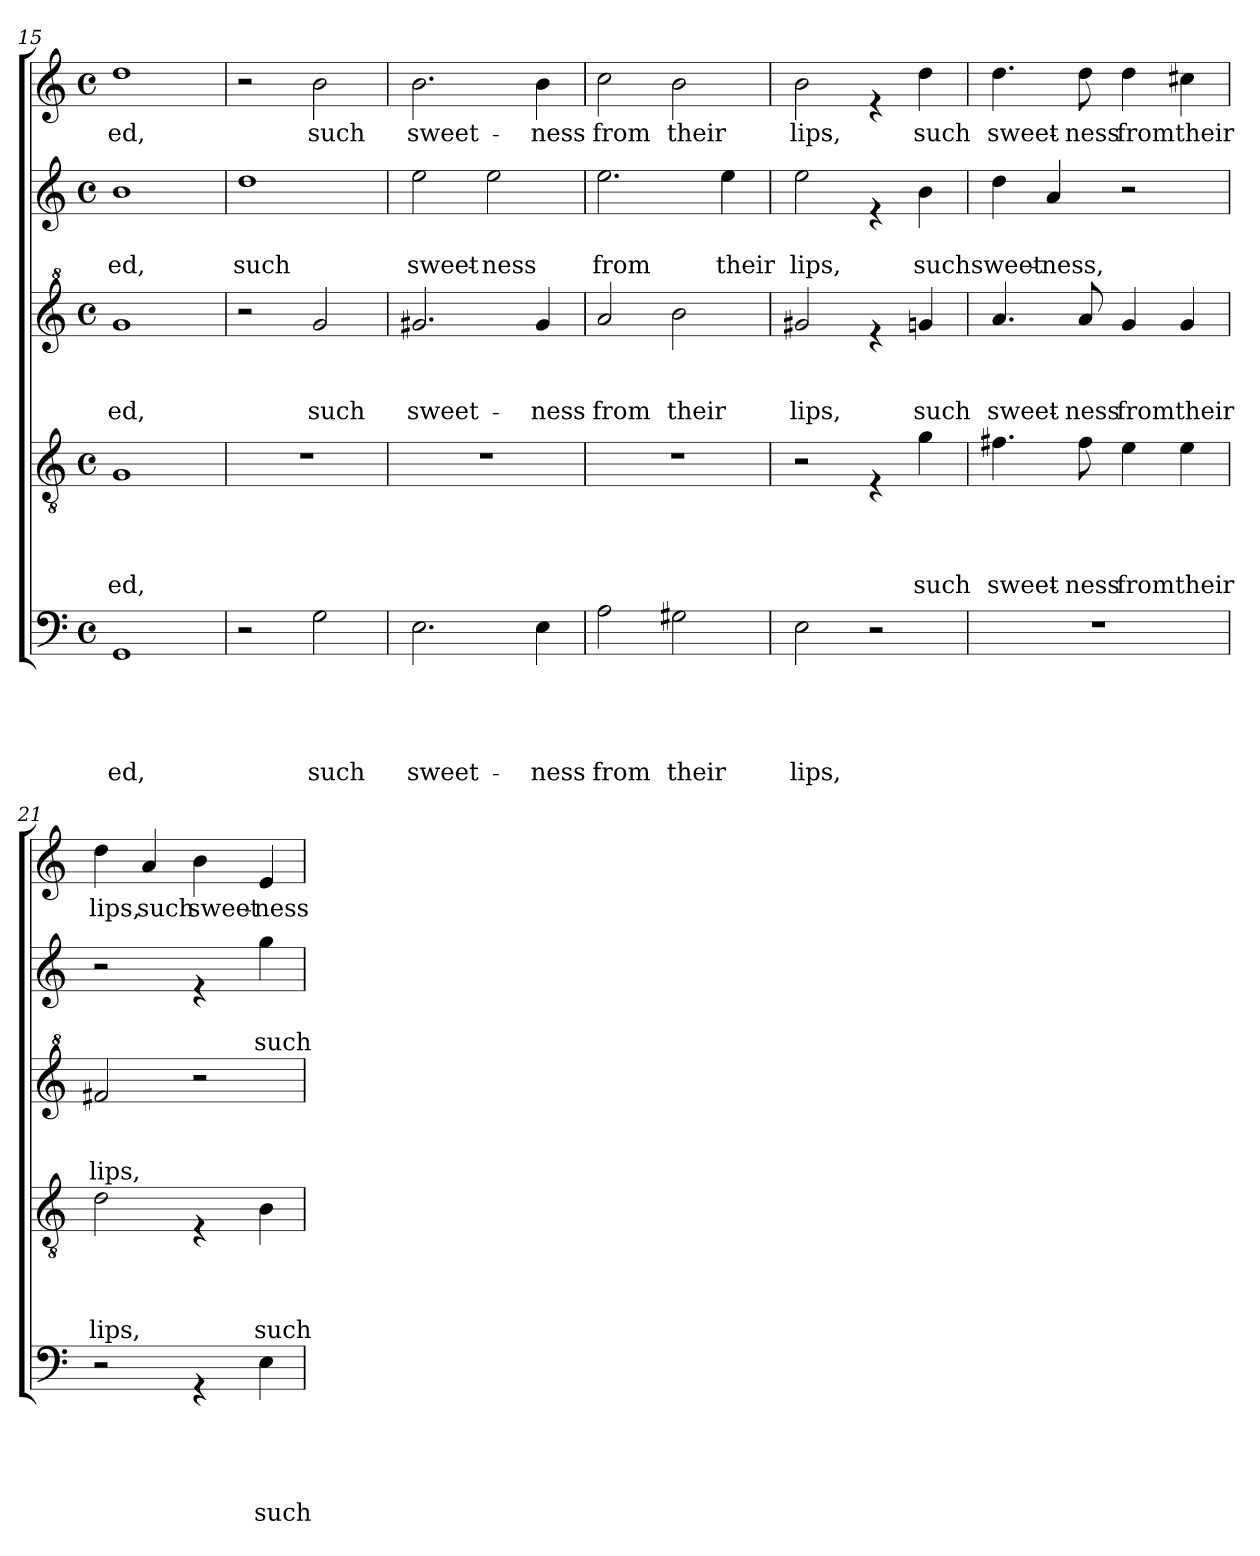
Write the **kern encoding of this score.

**kern	**text	**text	**text	**text	**text	**kern	**text	**text	**text	**text	**kern	**text	**text	**text	**kern	**text	**text	**kern	**text
*part5	*part5	*part5	*part5	*part5	*part5	*part4	*part4	*part4	*part4	*part4	*part3	*part3	*part3	*part3	*part2	*part2	*part2	*part1	*part1
*staff5	*staff5	*staff5	*staff5	*staff5	*staff5	*staff4	*staff4	*staff4	*staff4	*staff4	*staff3	*staff3	*staff3	*staff3	*staff2	*staff2	*staff2	*staff1	*staff1
*clefF4	*	*	*	*	*	*clefGv2	*	*	*	*	*clefG^2	*	*	*	*clefG2	*	*	*clefG2	*
*k[]	*	*	*	*	*	*k[]	*	*	*	*	*k[]	*	*	*	*k[]	*	*	*k[]	*
*C:	*	*	*	*	*	*C:	*	*	*	*	*C:	*	*	*	*C:	*	*	*C:	*
*M4/4	*	*	*	*	*	*M4/4	*	*	*	*	*M4/4	*	*	*	*M4/4	*	*	*M4/4	*
*met(c)	*	*	*	*	*	*met(c)	*	*	*	*	*met(c)	*	*	*	*met(c)	*	*	*met(c)	*
=15	=15	=15	=15	=15	=15	=15	=15	=15	=15	=15	=15	=15	=15	=15	=15	=15	=15	=15	=15
!	!	!	!	!	!LO:LY:b	!	!	!	!	!LO:LY:b	!	!	!	!LO:LY:b	!	!	!LO:LY:b	!	!LO:LY:b
1GG	.	.	.	.	-ed,	1G	.	.	.	-ed,	1gg	.	.	-ed,	1b	.	-ed,	1dd	-ed,
=16	=16	=16	=16	=16	=16	=16	=16	=16	=16	=16	=16	=16	=16	=16	=16	=16	=16	=16	=16
!	!	!	!	!	!	!	!	!	!	!	!	!	!	!	!	!	!LO:LY:b	!	!
2r	.	.	.	.	.	1r	.	.	.	.	2r	.	.	.	1dd	.	such	2r	.
!	!	!	!	!	!LO:LY:b	!	!	!	!	!	!	!	!	!LO:LY:b	!	!	!	!	!LO:LY:b
2G\	.	.	.	.	such	.	.	.	.	.	2gg/	.	.	such	.	.	.	2b\	such
!!LO:PB:g=z
=17	=17	=17	=17	=17	=17	=17	=17	=17	=17	=17	=17	=17	=17	=17	=17	=17	=17	=17	=17
!	!	!	!	!	!LO:LY:b	!	!	!	!	!	!	!	!	!LO:LY:b	!	!	!LO:LY:b	!	!LO:LY:b
2.E\	.	.	.	.	sweet-	1r	.	.	.	.	2.gg#X/	.	.	sweet-	2ee\	.	sweet-	2.b\	sweet-
!	!	!	!	!	!	!	!	!	!	!	!	!	!	!	!	!	!LO:LY:b	!	!
.	.	.	.	.	.	.	.	.	.	.	.	.	.	.	2ee\	.	-ness	.	.
!	!	!	!	!	!LO:LY:b	!	!	!	!	!	!	!	!	!LO:LY:b	!	!	!	!	!LO:LY:b
4E\	.	.	.	.	-ness	.	.	.	.	.	4gg#/	.	.	-ness	.	.	.	4b\	-ness
=18	=18	=18	=18	=18	=18	=18	=18	=18	=18	=18	=18	=18	=18	=18	=18	=18	=18	=18	=18
!	!	!	!	!	!LO:LY:b	!	!	!	!	!	!	!	!	!LO:LY:b	!	!	!LO:LY:b	!	!LO:LY:b
2A\	.	.	.	.	from	1r	.	.	.	.	2aa/	.	.	from	2.ee\	.	from	2cc\	from
!	!	!	!	!	!LO:LY:b	!	!	!	!	!	!	!	!	!LO:LY:b	!	!	!	!	!LO:LY:b
2G#X\	.	.	.	.	their	.	.	.	.	.	2bb\	.	.	their	.	.	.	2b\	their
!	!	!	!	!	!	!	!	!	!	!	!	!	!	!	!	!	!LO:LY:b	!	!
.	.	.	.	.	.	.	.	.	.	.	.	.	.	.	4ee\	.	their	.	.
=19	=19	=19	=19	=19	=19	=19	=19	=19	=19	=19	=19	=19	=19	=19	=19	=19	=19	=19	=19
!	!	!	!	!	!LO:LY:b	!	!	!	!	!	!	!	!	!LO:LY:b	!	!	!LO:LY:b	!	!LO:LY:b
2E\	.	.	.	.	lips,	2r	.	.	.	.	2gg#X/	.	.	lips,	2ee\	.	lips,	2b\	lips,
2r	.	.	.	.	.	4rE	.	.	.	.	4ree	.	.	.	4re	.	.	4re	.
!	!	!	!	!	!	!	!	!	!	!LO:LY:b	!	!	!	!LO:LY:b	!	!	!LO:LY:b	!	!LO:LY:b
.	.	.	.	.	.	4g\	.	.	.	such	4ggn/	.	.	such	4b\	.	such	4dd\	such
=20	=20	=20	=20	=20	=20	=20	=20	=20	=20	=20	=20	=20	=20	=20	=20	=20	=20	=20	=20
!	!	!	!	!	!	!	!	!	!	!LO:LY:b	!	!	!	!LO:LY:b	!	!	!LO:LY:b	!	!LO:LY:b
1r	.	.	.	.	.	4.f#X\	.	.	.	sweet-	4.aa/	.	.	sweet-	4dd\	.	sweet-	4.dd\	sweet-
!	!	!	!	!	!	!	!	!	!	!	!	!	!	!	!	!	!LO:LY:b	!	!
.	.	.	.	.	.	.	.	.	.	.	.	.	.	.	4a/	.	-ness,	.	.
!	!	!	!	!	!	!	!	!	!	!LO:LY:b	!	!	!	!LO:LY:b	!	!	!	!	!LO:LY:b
.	.	.	.	.	.	8f#\	.	.	.	-ness	8aa/	.	.	-ness	.	.	.	8dd\	-ness
!	!	!	!	!	!	!	!	!	!	!LO:LY:b	!	!	!	!LO:LY:b	!	!	!	!	!LO:LY:b
.	.	.	.	.	.	4e\	.	.	.	from	4gg/	.	.	from	2r	.	.	4dd\	from
!	!	!	!	!	!	!	!	!	!	!LO:LY:b	!	!	!	!LO:LY:b	!	!	!	!	!LO:LY:b
.	.	.	.	.	.	4e\	.	.	.	their	4gg/	.	.	their	.	.	.	4cc#X\	their
=21	=21	=21	=21	=21	=21	=21	=21	=21	=21	=21	=21	=21	=21	=21	=21	=21	=21	=21	=21
!	!	!	!	!	!	!	!	!	!	!LO:LY:b	!	!	!	!LO:LY:b	!	!	!	!	!LO:LY:b
2r	.	.	.	.	.	2d\	.	.	.	lips,	2ff#X/	.	.	lips,	2r	.	.	4dd\	lips,
!	!	!	!	!	!	!	!	!	!	!	!	!	!	!	!	!	!	!	!LO:LY:b
.	.	.	.	.	.	.	.	.	.	.	.	.	.	.	.	.	.	4a/	such
!	!	!	!	!	!	!	!	!	!	!	!	!	!	!	!	!	!	!	!LO:LY:b
4rGG	.	.	.	.	.	4rE	.	.	.	.	2r	.	.	.	4re	.	.	4b\	sweet-
!	!	!	!	!	!LO:LY:b	!	!	!	!	!LO:LY:b	!	!	!	!	!	!	!LO:LY:b	!	!LO:LY:b
4E\	.	.	.	.	such	4B\	.	.	.	such	.	.	.	.	4gg\	.	such	4e/	-ness
=	=	=	=	=	=	=	=	=	=	=	=	=	=	=	=	=	=	=	=
*-	*-	*-	*-	*-	*-	*-	*-	*-	*-	*-	*-	*-	*-	*-	*-	*-	*-	*-	*-
